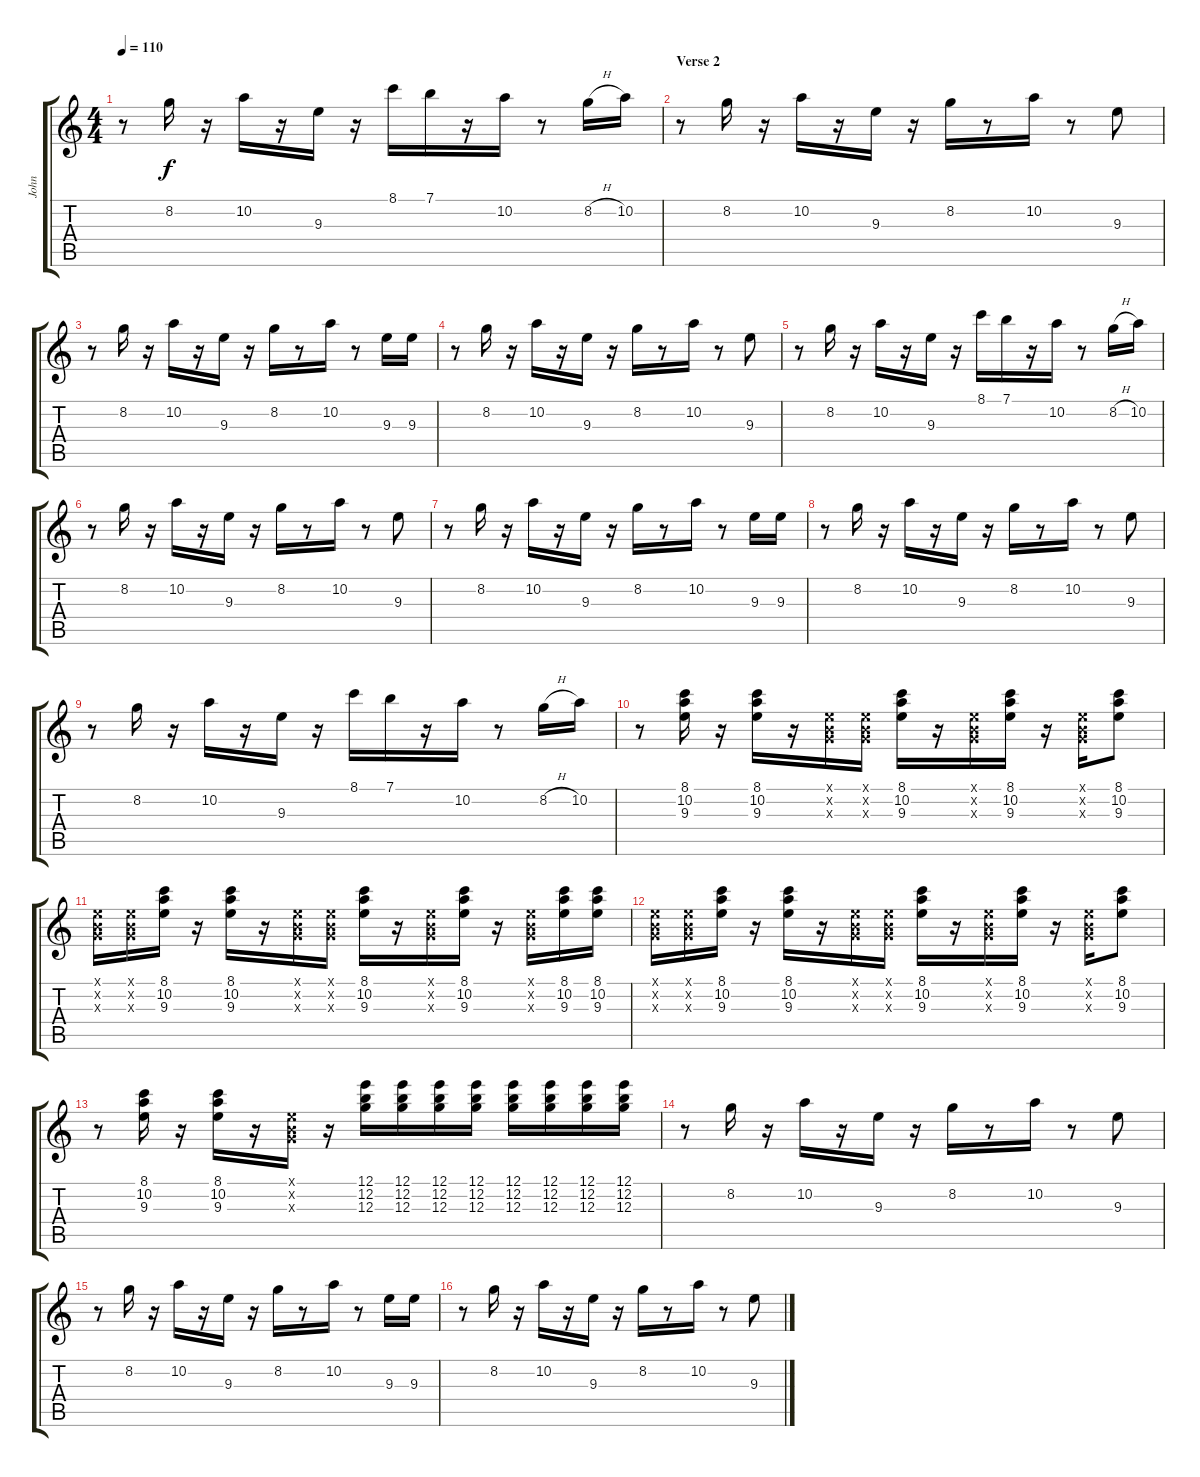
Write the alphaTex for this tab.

\track ("John" "John") {instrument electricguitarjazz}
\staff {score tabs}
\tuning (E4 B3 G3 D3 A2 E2) {hide}
\ts (4 4)
\tempo 110
\clef g2
\ks c
r.8{dy f} 8.2.16 r.16 10.2.16 r.16 9.3.16 r.16 8.1.16 7.1.16 r.16 10.2.16 r.8 8.2{h}.16 10.2.16 |
\section ("" "Verse 2")
r.8 8.2.16 r.16 10.2.16 r.16 9.3.16 r.16 8.2.16 r.8 10.2.16 r.8 9.3.8 |
r.8 8.2.16 r.16 10.2.16 r.16 9.3.16 r.16 8.2.16 r.8 10.2.16 r.8 9.3.16 9.3.16 |
r.8 8.2.16 r.16 10.2.16 r.16 9.3.16 r.16 8.2.16 r.8 10.2.16 r.8 9.3.8 |
r.8 8.2.16 r.16 10.2.16 r.16 9.3.16 r.16 8.1.16 7.1.16 r.16 10.2.16 r.8 8.2{h}.16 10.2.16 |
r.8 8.2.16 r.16 10.2.16 r.16 9.3.16 r.16 8.2.16 r.8 10.2.16 r.8 9.3.8 |
r.8 8.2.16 r.16 10.2.16 r.16 9.3.16 r.16 8.2.16 r.8 10.2.16 r.8 9.3.16 9.3.16 |
r.8 8.2.16 r.16 10.2.16 r.16 9.3.16 r.16 8.2.16 r.8 10.2.16 r.8 9.3.8 |
r.8 8.2.16 r.16 10.2.16 r.16 9.3.16 r.16 8.1.16 7.1.16 r.16 10.2.16 r.8 8.2{h}.16 10.2.16 |
r.8 (8.1 10.2 9.3).16 r.16 (8.1 10.2 9.3).16 r.16 (0.1{x} 0.2{x} 0.3{x}).16 (0.1{x} 0.2{x} 0.3{x}).16 (8.1 10.2 9.3).16 r.16 (0.1{x} 0.2{x} 0.3{x}).16 (8.1 10.2 9.3).16 r.16 (0.1{x} 0.2{x} 0.3{x}).16 (8.1 10.2 9.3).8 |
(0.1{x} 0.2{x} 0.3{x}).16 (0.1{x} 0.2{x} 0.3{x}).16 (8.1 10.2 9.3).16 r.16 (8.1 10.2 9.3).16 r.16 (0.1{x} 0.2{x} 0.3{x}).16 (0.1{x} 0.2{x} 0.3{x}).16 (8.1 10.2 9.3).16 r.16 (0.1{x} 0.2{x} 0.3{x}).16 (8.1 10.2 9.3).16 r.16 (0.1{x} 0.2{x} 0.3{x}).16 (8.1 10.2 9.3).16 (8.1 10.2 9.3).16 |
(0.1{x} 0.2{x} 0.3{x}).16 (0.1{x} 0.2{x} 0.3{x}).16 (8.1 10.2 9.3).16 r.16 (8.1 10.2 9.3).16 r.16 (0.1{x} 0.2{x} 0.3{x}).16 (0.1{x} 0.2{x} 0.3{x}).16 (8.1 10.2 9.3).16 r.16 (0.1{x} 0.2{x} 0.3{x}).16 (8.1 10.2 9.3).16 r.16 (0.1{x} 0.2{x} 0.3{x}).16 (8.1 10.2 9.3).8 |
r.8 (8.1 10.2 9.3).16 r.16 (8.1 10.2 9.3).16 r.16 (0.1{x} 0.2{x} 0.3{x}).16 r.16 (12.1 12.2 12.3).16 (12.1 12.2 12.3).16 (12.1 12.2 12.3).16 (12.1 12.2 12.3).16 (12.1 12.2 12.3).16 (12.1 12.2 12.3).16 (12.1 12.2 12.3).16 (12.1 12.2 12.3).16 |
r.8 8.2.16 r.16 10.2.16 r.16 9.3.16 r.16 8.2.16 r.8 10.2.16 r.8 9.3.8 |
r.8 8.2.16 r.16 10.2.16 r.16 9.3.16 r.16 8.2.16 r.8 10.2.16 r.8 9.3.16 9.3.16 |
r.8 8.2.16 r.16 10.2.16 r.16 9.3.16 r.16 8.2.16 r.8 10.2.16 r.8 9.3.8
